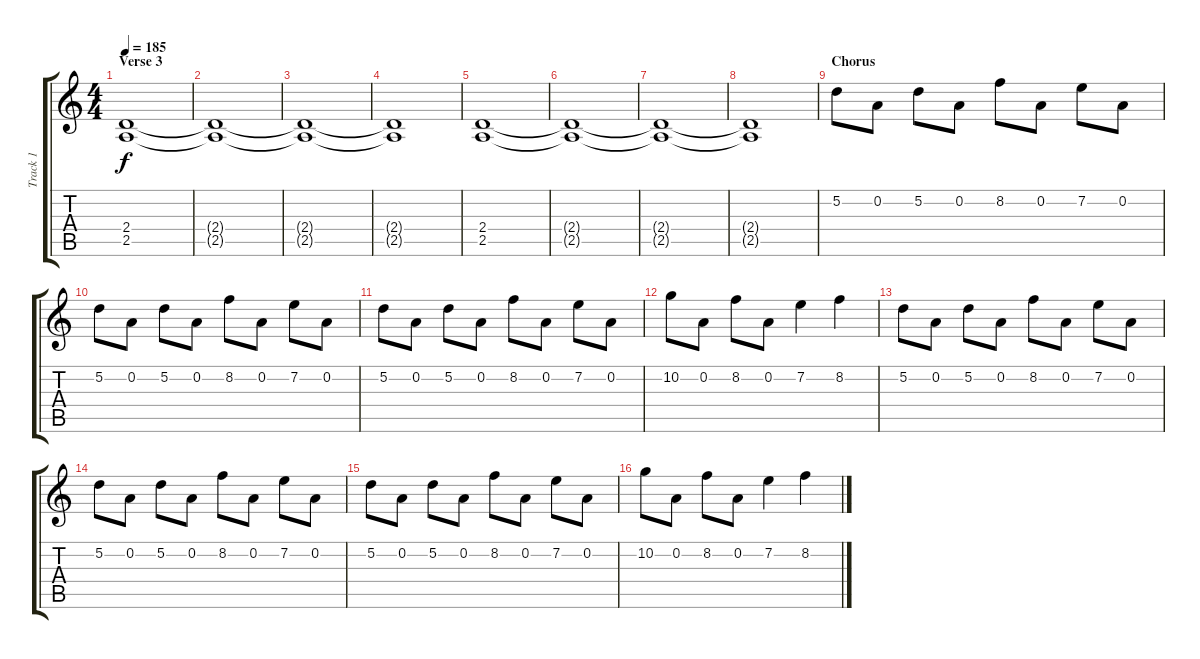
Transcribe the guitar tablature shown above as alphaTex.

\track ("Track 1" "Track 1") {instrument distortionguitar}
\staff {score tabs}
\tuning (D4 A3 F3 C3 G2 D3) {hide}
\ts (4 4)
\section ("" "Verse 3")
\tempo 185
\clef g2
\ks c
(2.4 2.5).1{dy f} |
(2.4{t} 2.5{t}).1 |
(2.4{t} 2.5{t}).1 |
(2.4{t} 2.5{t}).1 |
(2.4 2.5).1 |
(2.4{t} 2.5{t}).1 |
(2.4{t} 2.5{t}).1 |
(2.4{t} 2.5{t}).1 |
\section ("" "Chorus")
5.2.8 0.2.8 5.2.8 0.2.8 8.2.8 0.2.8 7.2.8 0.2.8 |
5.2.8 0.2.8 5.2.8 0.2.8 8.2.8 0.2.8 7.2.8 0.2.8 |
5.2.8 0.2.8 5.2.8 0.2.8 8.2.8 0.2.8 7.2.8 0.2.8 |
10.2.8 0.2.8 8.2.8 0.2.8 7.2.4 8.2.4 |
5.2.8 0.2.8 5.2.8 0.2.8 8.2.8 0.2.8 7.2.8 0.2.8 |
5.2.8 0.2.8 5.2.8 0.2.8 8.2.8 0.2.8 7.2.8 0.2.8 |
5.2.8 0.2.8 5.2.8 0.2.8 8.2.8 0.2.8 7.2.8 0.2.8 |
10.2.8 0.2.8 8.2.8 0.2.8 7.2.4 8.2.4
